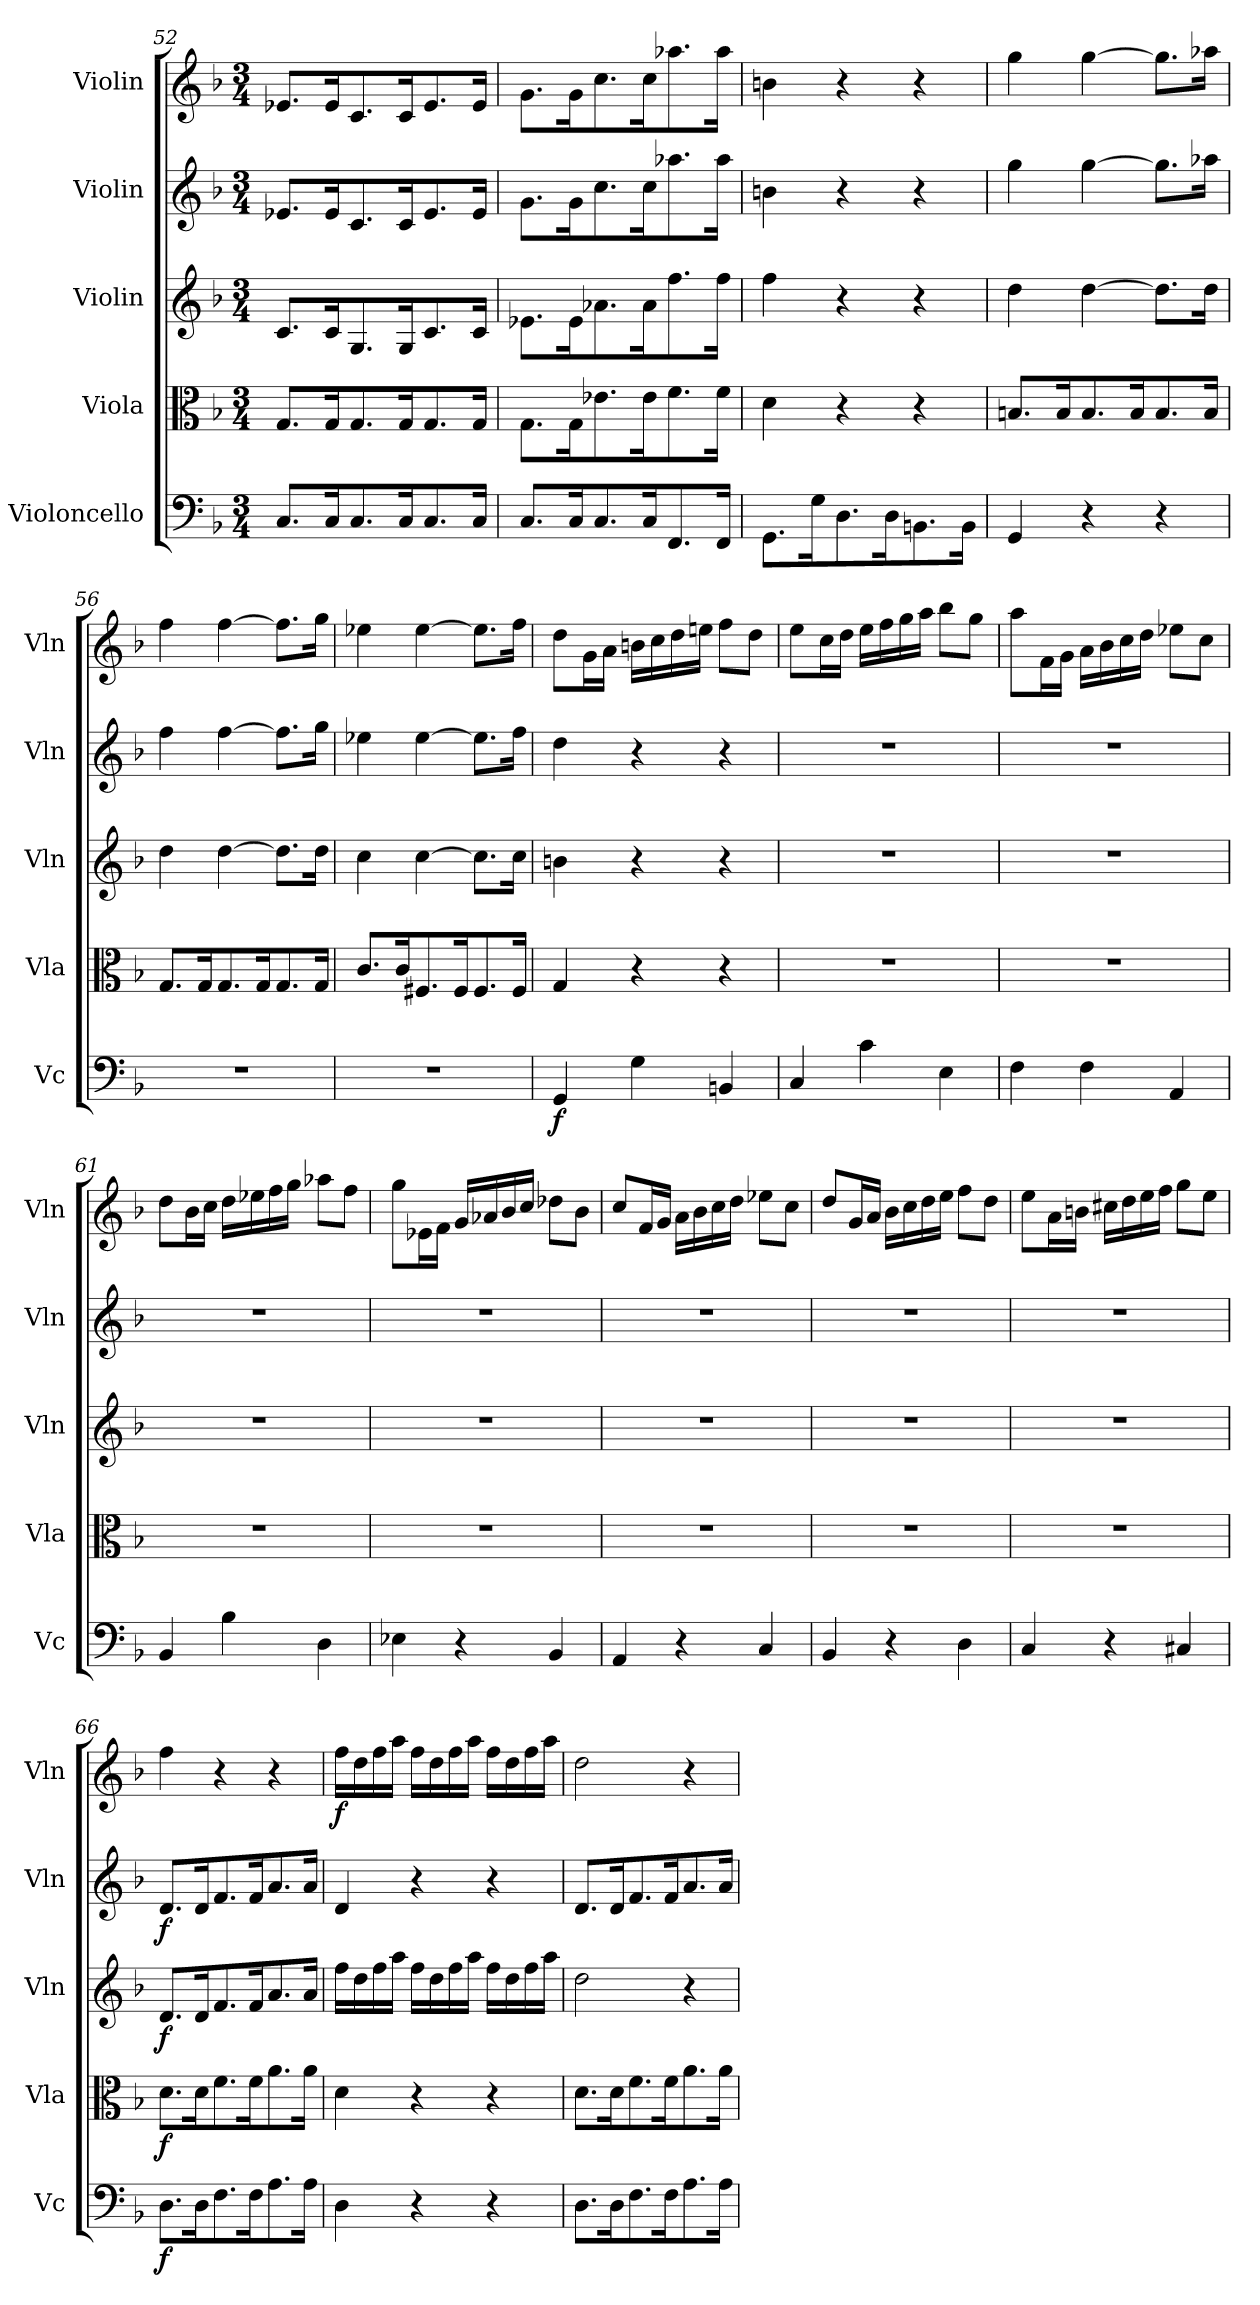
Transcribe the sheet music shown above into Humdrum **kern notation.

**kern	**dynam	**kern	**dynam	**kern	**dynam	**kern	**dynam	**kern	**dynam
*part5	*part5	*part4	*part4	*part3	*part3	*part2	*part2	*part1	*part1
*staff5	*staff5	*staff4	*staff4	*staff3	*staff3	*staff2	*staff2	*staff1	*staff1
*I"Violoncello	*	*I"Viola	*	*I"Violin	*	*I"Violin	*	*I"Violin	*
*I'Vc	*	*I'Vla	*	*I'Vln	*	*I'Vln	*	*I'Vln	*
*clefF4	*	*clefC3	*	*clefG2	*	*clefG2	*	*clefG2	*
*k[b-]	*	*k[b-]	*	*k[b-]	*	*k[b-]	*	*k[b-]	*
*M3/4	*	*M3/4	*	*M3/4	*	*M3/4	*	*M3/4	*
=52	=52	=52	=52	=52	=52	=52	=52	=52	=52
8.C/L	.	8.G/L	.	8.c/L	.	8.e-X/L	.	8.e-X/L	.
16C/K	.	16G/K	.	16c/K	.	16e-/K	.	16e-/K	.
8.C/	.	8.G/	.	8.G/	.	8.c/	.	8.c/	.
16C/K	.	16G/K	.	16G/K	.	16c/K	.	16c/K	.
8.C/	.	8.G/	.	8.c/	.	8.e-/	.	8.e-/	.
16C/Jk	.	16G/Jk	.	16c/Jk	.	16e-/Jk	.	16e-/Jk	.
=53	=53	=53	=53	=53	=53	=53	=53	=53	=53
8.C/L	.	8.G\L	.	8.e-X\L	.	8.g\L	.	8.g\L	.
16C/K	.	16G\K	.	16e-\K	.	16g\K	.	16g\K	.
8.C/	.	8.e-X\	.	8.a-X\	.	8.cc\	.	8.cc\	.
16C/K	.	16e-\K	.	16a-\K	.	16cc\K	.	16cc\K	.
8.FF/	.	8.f\	.	8.ff\	.	8.aa-X\	.	8.aa-X\	.
16FF/Jk	.	16f\Jk	.	16ff\Jk	.	16aa-\Jk	.	16aa-\Jk	.
=54	=54	=54	=54	=54	=54	=54	=54	=54	=54
8.GG\L	.	4d\	.	4ff\	.	4bn\	.	4bn\	.
16G\K	.	.	.	.	.	.	.	.	.
8.D\	.	4r	.	4r	.	4r	.	4r	.
16D\K	.	.	.	.	.	.	.	.	.
8.BBn\	.	4r	.	4r	.	4r	.	4r	.
16BB\Jk	.	.	.	.	.	.	.	.	.
=55	=55	=55	=55	=55	=55	=55	=55	=55	=55
4GG/	.	8.Bn/L	.	4dd\	.	4gg\	.	4gg\	.
.	.	16B/K	.	.	.	.	.	.	.
4r	.	8.B/	.	[4dd\	.	[4gg\	.	[4gg\	.
.	.	16B/K	.	.	.	.	.	.	.
4r	.	8.B/	.	8.dd\L]	.	8.gg\L]	.	8.gg\L]	.
.	.	16B/Jk	.	16dd\Jk	.	16aa-X\Jk	.	16aa-X\Jk	.
=56	=56	=56	=56	=56	=56	=56	=56	=56	=56
2.r	.	8.G/L	.	4dd\	.	4ff\	.	4ff\	.
.	.	16G/K	.	.	.	.	.	.	.
.	.	8.G/	.	[4dd\	.	[4ff\	.	[4ff\	.
.	.	16G/K	.	.	.	.	.	.	.
.	.	8.G/	.	8.dd\L]	.	8.ff\L]	.	8.ff\L]	.
.	.	16G/Jk	.	16dd\Jk	.	16gg\Jk	.	16gg\Jk	.
=57	=57	=57	=57	=57	=57	=57	=57	=57	=57
2.r	.	8.c/L	.	4cc\	.	4ee-X\	.	4ee-X\	.
.	.	16c/K	.	.	.	.	.	.	.
.	.	8.F#X/	.	[4cc\	.	[4ee-\	.	[4ee-\	.
.	.	16F#/K	.	.	.	.	.	.	.
.	.	8.F#/	.	8.cc\L]	.	8.ee-\L]	.	8.ee-\L]	.
.	.	16F#/Jk	.	16cc\Jk	.	16ff\Jk	.	16ff\Jk	.
=58	=58	=58	=58	=58	=58	=58	=58	=58	=58
4GG/	f	4G/	.	4bn\	.	4dd\	.	8dd\L	.
.	.	.	.	.	.	.	.	16g\L	.
.	.	.	.	.	.	.	.	16a\JJ	.
4G\	.	4r	.	4r	.	4r	.	16bn\LL	.
.	.	.	.	.	.	.	.	16cc\	.
.	.	.	.	.	.	.	.	16dd\	.
.	.	.	.	.	.	.	.	16een\JJ	.
4BBn/	.	4r	.	4r	.	4r	.	8ff\L	.
.	.	.	.	.	.	.	.	8dd\J	.
=59	=59	=59	=59	=59	=59	=59	=59	=59	=59
4C/	.	2.r	.	2.r	.	2.r	.	8ee\L	.
.	.	.	.	.	.	.	.	16cc\L	.
.	.	.	.	.	.	.	.	16dd\JJ	.
4c\	.	.	.	.	.	.	.	16ee\LL	.
.	.	.	.	.	.	.	.	16ff\	.
.	.	.	.	.	.	.	.	16gg\	.
.	.	.	.	.	.	.	.	16aa\JJ	.
4E\	.	.	.	.	.	.	.	8bb-\L	.
.	.	.	.	.	.	.	.	8gg\J	.
=60	=60	=60	=60	=60	=60	=60	=60	=60	=60
4F\	.	2.r	.	2.r	.	2.r	.	8aa\L	.
.	.	.	.	.	.	.	.	16f\L	.
.	.	.	.	.	.	.	.	16g\JJ	.
4F\	.	.	.	.	.	.	.	16a\LL	.
.	.	.	.	.	.	.	.	16b-\	.
.	.	.	.	.	.	.	.	16cc\	.
.	.	.	.	.	.	.	.	16dd\JJ	.
4AA/	.	.	.	.	.	.	.	8ee-X\L	.
.	.	.	.	.	.	.	.	8cc\J	.
=61	=61	=61	=61	=61	=61	=61	=61	=61	=61
4BB-/	.	2.r	.	2.r	.	2.r	.	8dd\L	.
.	.	.	.	.	.	.	.	16b-\L	.
.	.	.	.	.	.	.	.	16cc\JJ	.
4B-\	.	.	.	.	.	.	.	16dd\LL	.
.	.	.	.	.	.	.	.	16ee-X\	.
.	.	.	.	.	.	.	.	16ff\	.
.	.	.	.	.	.	.	.	16gg\JJ	.
4D\	.	.	.	.	.	.	.	8aa-X\L	.
.	.	.	.	.	.	.	.	8ff\J	.
=62	=62	=62	=62	=62	=62	=62	=62	=62	=62
4E-X\	.	2.r	.	2.r	.	2.r	.	8gg\L	.
.	.	.	.	.	.	.	.	16e-X\L	.
.	.	.	.	.	.	.	.	16f\JJ	.
4r	.	.	.	.	.	.	.	16g/LL	.
.	.	.	.	.	.	.	.	16a-X/	.
.	.	.	.	.	.	.	.	16b-/	.
.	.	.	.	.	.	.	.	16cc/JJ	.
4BB-/	.	.	.	.	.	.	.	8dd-X\L	.
.	.	.	.	.	.	.	.	8b-\J	.
=63	=63	=63	=63	=63	=63	=63	=63	=63	=63
4AA/	.	2.r	.	2.r	.	2.r	.	8cc/L	.
.	.	.	.	.	.	.	.	16f/L	.
.	.	.	.	.	.	.	.	16g/JJ	.
4r	.	.	.	.	.	.	.	16a\LL	.
.	.	.	.	.	.	.	.	16b-\	.
.	.	.	.	.	.	.	.	16cc\	.
.	.	.	.	.	.	.	.	16dd\JJ	.
4C/	.	.	.	.	.	.	.	8ee-X\L	.
.	.	.	.	.	.	.	.	8cc\J	.
=64	=64	=64	=64	=64	=64	=64	=64	=64	=64
4BB-/	.	2.r	.	2.r	.	2.r	.	8dd/L	.
.	.	.	.	.	.	.	.	16g/L	.
.	.	.	.	.	.	.	.	16a/JJ	.
4r	.	.	.	.	.	.	.	16b-\LL	.
.	.	.	.	.	.	.	.	16cc\	.
.	.	.	.	.	.	.	.	16dd\	.
.	.	.	.	.	.	.	.	16ee\JJ	.
4D\	.	.	.	.	.	.	.	8ff\L	.
.	.	.	.	.	.	.	.	8dd\J	.
=65	=65	=65	=65	=65	=65	=65	=65	=65	=65
4C/	.	2.r	.	2.r	.	2.r	.	8ee\L	.
.	.	.	.	.	.	.	.	16a\L	.
.	.	.	.	.	.	.	.	16bn\JJ	.
4r	.	.	.	.	.	.	.	16cc#X\LL	.
.	.	.	.	.	.	.	.	16dd\	.
.	.	.	.	.	.	.	.	16ee\	.
.	.	.	.	.	.	.	.	16ff\JJ	.
4C#X/	.	.	.	.	.	.	.	8gg\L	.
.	.	.	.	.	.	.	.	8ee\J	.
=66	=66	=66	=66	=66	=66	=66	=66	=66	=66
8.D\L	f	8.d\L	f	8.d/L	f	8.d/L	f	4ff\	.
16D\K	.	16d\K	.	16d/K	.	16d/K	.	.	.
8.F\	.	8.f\	.	8.f/	.	8.f/	.	4r	.
16F\K	.	16f\K	.	16f/K	.	16f/K	.	.	.
8.A\	.	8.a\	.	8.a/	.	8.a/	.	4r	.
16A\Jk	.	16a\Jk	.	16a/Jk	.	16a/Jk	.	.	.
=67	=67	=67	=67	=67	=67	=67	=67	=67	=67
4D\	.	4d\	.	16ff\LL	.	4d/	.	16ff\LL	f
.	.	.	.	16dd\	.	.	.	16dd\	.
.	.	.	.	16ff\	.	.	.	16ff\	.
.	.	.	.	16aa\JJ	.	.	.	16aa\JJ	.
4r	.	4r	.	16ff\LL	.	4r	.	16ff\LL	.
.	.	.	.	16dd\	.	.	.	16dd\	.
.	.	.	.	16ff\	.	.	.	16ff\	.
.	.	.	.	16aa\JJ	.	.	.	16aa\JJ	.
4r	.	4r	.	16ff\LL	.	4r	.	16ff\LL	.
.	.	.	.	16dd\	.	.	.	16dd\	.
.	.	.	.	16ff\	.	.	.	16ff\	.
.	.	.	.	16aa\JJ	.	.	.	16aa\JJ	.
=68	=68	=68	=68	=68	=68	=68	=68	=68	=68
8.D\L	.	8.d\L	.	2dd\	.	8.d/L	.	2dd\	.
16D\K	.	16d\K	.	.	.	16d/K	.	.	.
8.F\	.	8.f\	.	.	.	8.f/	.	.	.
16F\K	.	16f\K	.	.	.	16f/K	.	.	.
8.A\	.	8.a\	.	4r	.	8.a/	.	4r	.
16A\Jk	.	16a\Jk	.	.	.	16a/Jk	.	.	.
=	=	=	=	=	=	=	=	=	=
*-	*-	*-	*-	*-	*-	*-	*-	*-	*-
